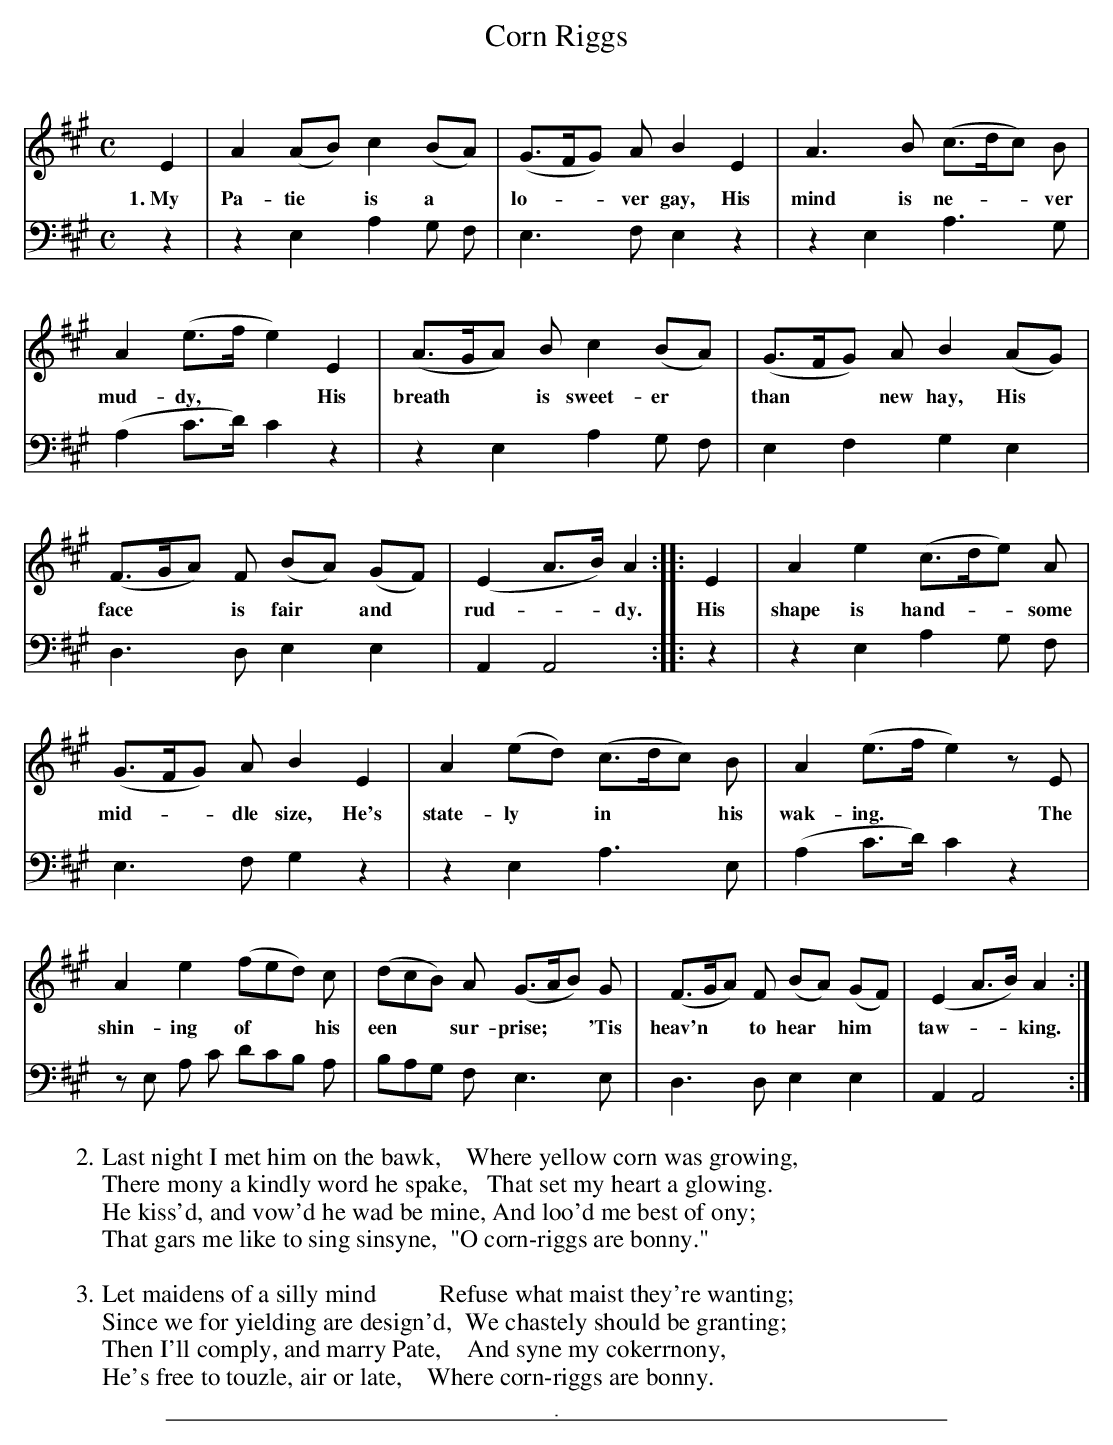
X:1
T: Corn Riggs
C:
M: C
L: 1/8
K: A
V: 1 staves=2
E2 | A2 (AB) c2 (BA) | (G>FG) A B2 E2 | A3 B (c>dc) B | A2 (e>f e2) E2 |
w:1.~My Pa-tie* is a* lo-**ver gay, His mind is ne-**ver mud-dy,** His
(A>GA) B c2 (BA) | (G>FG) A B2 (AG) | (F>GA) F (BA) (GF) | (E2 A>B) A2 ::
w: breath** is sweet-er* than** new hay, His* face** is fair* and* rud-**dy.
E2 | A2 e2 (c>de) A | (G>FG) A B2 E2 | A2 (ed) (c>dc) B | A2 (e>f e2) zE |
w: His shape is hand-**some mid-**dle size, He's state-ly* in** his wak-ing.** The
A2 e2 (fed) c | (dcB) A (G>AB) G | (F>GA) F (BA) (GF) | (E2 A>B) A2 :|
w: shin-ing of** his een** sur-prise;** 'Tis heav'n** to hear* him* taw-**king.
V: 2 clef=bass middle=d
z2 | z2 e2 a2 g f | e3 f e2 z2 | z2 e2 a3 g | (a2 c'>d') c'2 z2 |
z2 e2 a2 g f | e2 f2 g2 e2 | d3 d e2 e2 | A2 A4 ::
z2 | z2 e2 a2 g f | e3 f g2 z2 | z2 e2 a3 e | (a2 c'>d') c'2 z2 |
ze a c' d'c'b a | bag f e3 e | d3 d e2 e2 | A2 A4 :|
W:2.Last night I met him on the bawk,    Where yellow corn was growing,
W:  There mony a kindly word he spake,   That set my heart a glowing.
W:  He kiss'd, and vow'd he wad be mine, And loo'd me best of ony;
W:  That gars me like to sing sinsyne,  "O corn-riggs are bonny."
W:
W:3.Let maidens of a silly mind          Refuse what maist they're wanting;
W:  Since we for yielding are design'd,  We chastely should be granting;
W:  Then I'll comply, and marry Pate,    And syne my cokerrnony,
W:  He's free to touzle, air or late,    Where corn-riggs are bonny.
W:
%%sep 2 2 1


W:2. Last Night I met him on the bawk,   Where Yellow corn was growing,
W:  There mony a kindly word he spake,   That set my heart a glowing.
W:  He kiss'd, and vow'd he wad be mine,   And loo'd me best of ony;
W:  That gars me like to sing sinsyne,   "O corn-riggs are bonny"
W:
W:3. Let maidens of a silly mind   Refuse what maist they're wanting;
W:  Since we for yielding are design'd,   We chastely should be granting;
W:  Then I'll comply, and marry Pate,   And syne my cokernony,
W: He's free to touzle, air or late,   Where corn-riggs are bonny.
W:
